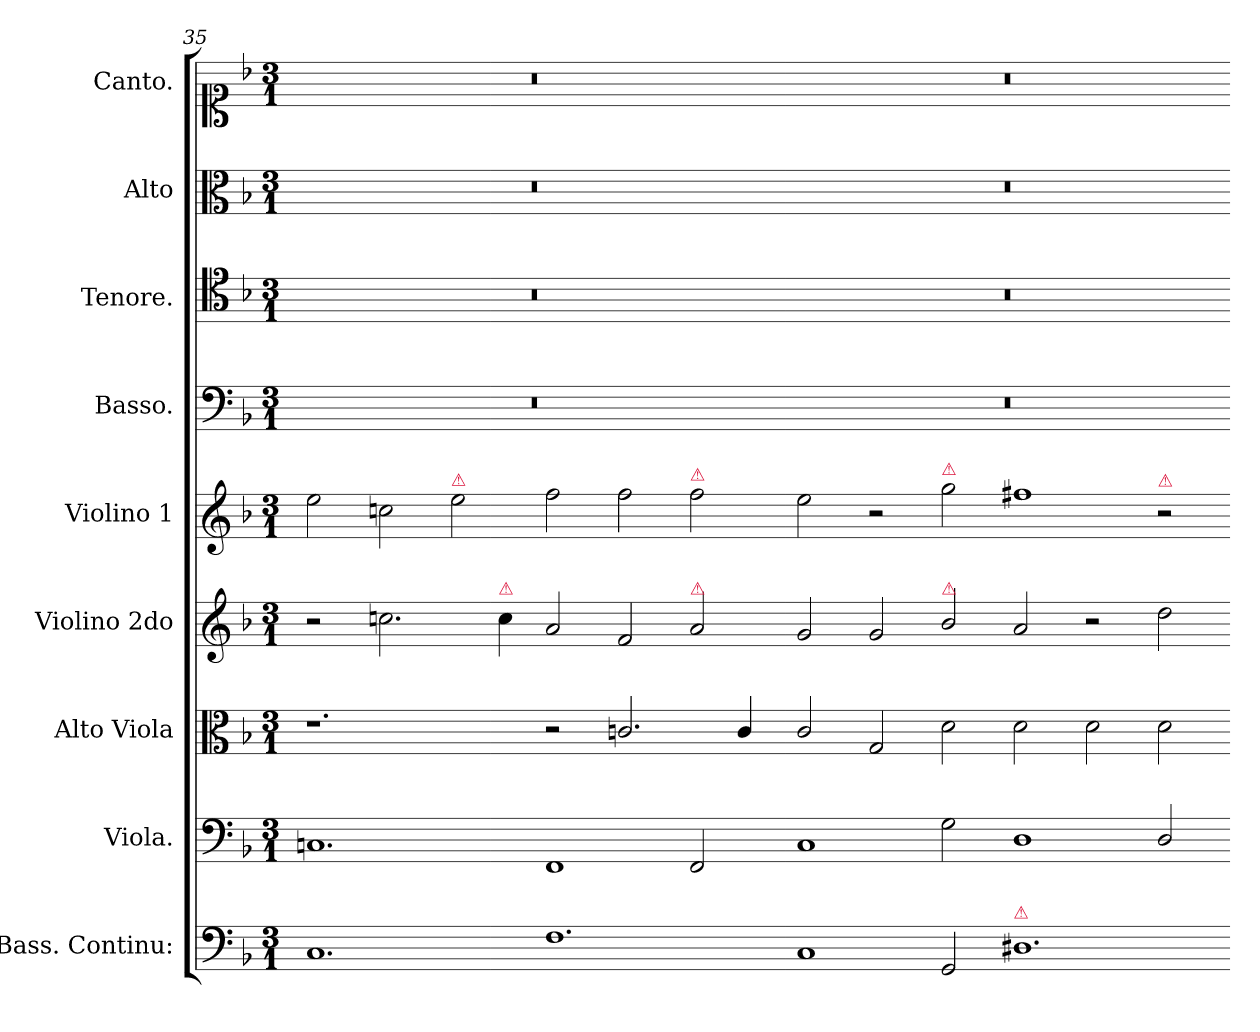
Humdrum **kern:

**kern	**kern	**kern	**kern	**kern	**kern	**kern	**kern	**kern
*part9	*part8	*part7	*part6	*part5	*part4	*part3	*part2	*part1
*staff9	*staff8	*staff7	*staff6	*staff5	*staff4	*staff3	*staff2	*staff1
*I"Bass. Continu:	*I"Viola.	*I"Alto Viola	*I"Violino 2do	*I"Violino 1	*I"Basso.	*I"Tenore.	*I"Alto	*I"Canto.
*	*I'vla	*I'a-vla	*I'vl2	*I'vl1	*I'B	*I'T	*I'A	*
*clefF4	*clefF4	*clefC3	*clefG2	*clefG2	*clefF4	*clefC4	*clefC3	*clefC1
*k[b-]	*k[b-]	*k[b-]	*k[b-]	*k[b-]	*k[b-]	*k[b-]	*k[b-]	*k[b-]
*M3/1	*M3/1	*M3/1	*M3/1	*M3/1	*M3/1	*M3/1	*M3/1	*M3/1
=35	=35	=35	=35	=35	=35	=35	=35	=35
1.C	1.Cn	1.r	2r	2ee\	1%3r	1%3r	1%3r	1%3r
.	.	.	2.ccn\	2ccn\	.	.	.	.
!	!	!	!	!LO:TX:a:color=crimson:t=⚠	!	!	!	!
.	.	.	.	2ee\	.	.	.	.
!	!	!	!LO:TX:a:color=crimson:t=⚠	!	!	!	!	!
.	.	.	4cc\	.	.	.	.	.
1.F	1FF	2r	2a/	2ff\	.	.	.	.
.	.	2.cn/	2f/	2ff\	.	.	.	.
!	!	!	!	!LO:TX:a:color=crimson:t=⚠	!	!	!	!
!	!	!	!LO:TX:a:color=crimson:t=⚠	!	!	!	!	!
.	2FF/	.	2a/	2ff\	.	.	.	.
.	.	4c/	.	.	.	.	.	.
=36-	=36-	=36-	=36-	=36-	=36-	=36-	=36-	=36-
1C	1C	2c/	2g/	2ee\	1%3r	1%3r	1%3r	1%3r
.	.	2G/	2g/	2r	.	.	.	.
!	!	!	!	!LO:TX:a:color=crimson:t=⚠	!	!	!	!
!	!	!	!LO:TX:a:color=crimson:t=⚠	!	!	!	!	!
2GG/	2G\	2d\	2b-/	2gg\	.	.	.	.
!LO:TX:a:color=crimson:t=⚠	!	!	!	!	!	!	!	!
1.D#X	1D	2d\	2a/	1ff#X	.	.	.	.
.	.	2d\	2r	.	.	.	.	.
!	!	!	!	!LO:TX:a:color=crimson:t=⚠	!	!	!	!
.	2D/	2d\	2dd\	2r	.	.	.	.
=-	=-	=-	=-	=-	=-	=-	=-	=-
*-	*-	*-	*-	*-	*-	*-	*-	*-
